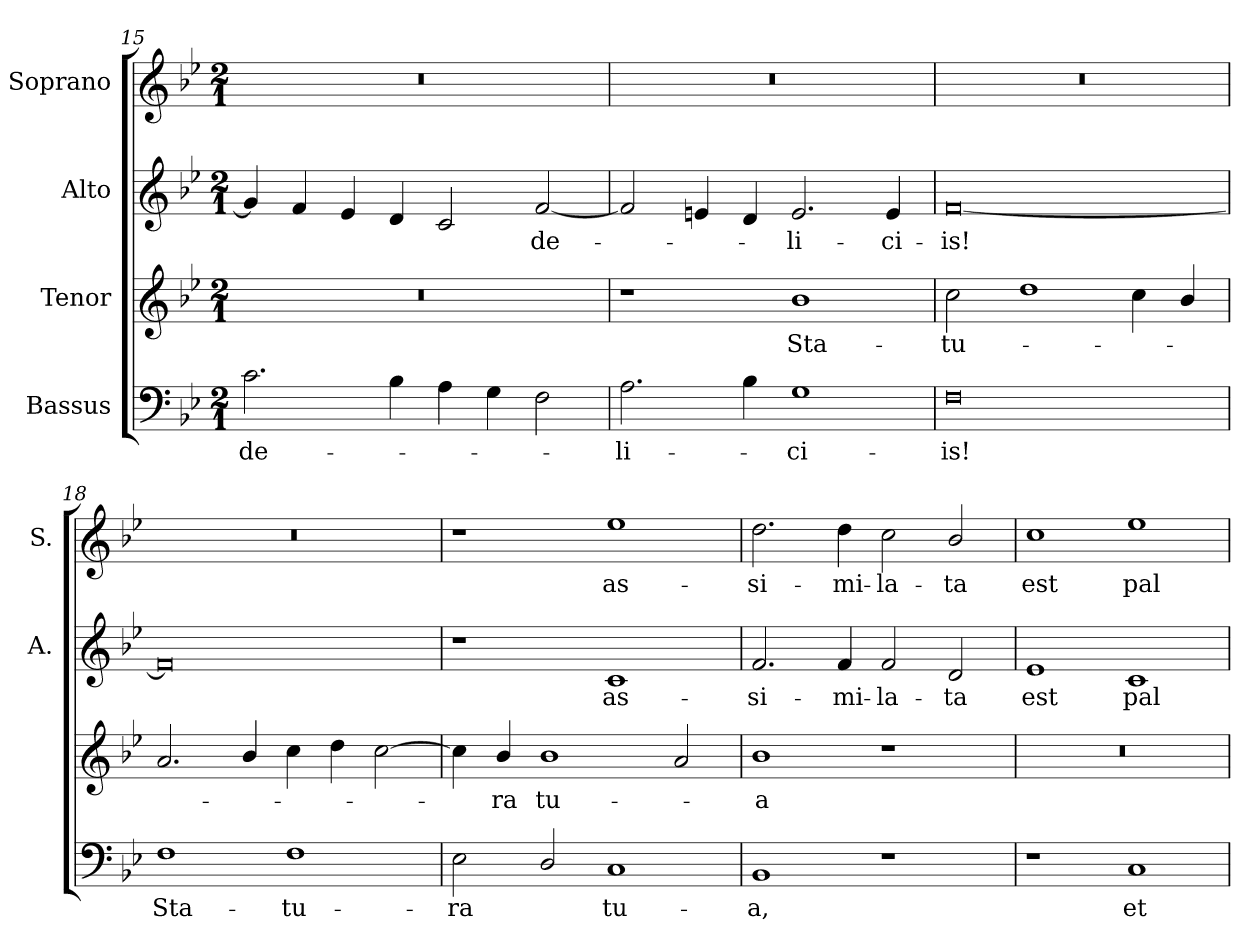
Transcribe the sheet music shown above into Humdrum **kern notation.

**kern	**text	**kern	**text	**kern	**text	**kern	**text
*part4	*part4	*part3	*part3	*part2	*part2	*part1	*part1
*staff4	*staff4	*staff3	*staff3	*staff2	*staff2	*staff1	*staff1
*I"Bassus	*	*I"Tenor	*	*I"Alto	*	*I"Soprano	*
*	*	*	*	*I'A.	*	*I'S.	*
*clefF4	*	*clefG2	*	*clefG2	*	*clefG2	*
*	*	*ITrd7c12	*	*	*	*	*
*k[b-e-]	*	*k[b-e-]	*	*k[b-e-]	*	*k[b-e-]	*
*B-:	*	*B-:	*	*B-:	*	*B-:	*
*M2/1	*	*M2/1	*	*M2/1	*	*M2/1	*
=15	=15	=15	=15	=15	=15	=15	=15
!	!LO:LY:b:color=#000000	!LO:N:vis=1	!	!	!	!LO:N:vis=1	!
2.ci\	de-	0r	.	4gi/]	.	0r	.
.	.	.	.	4fi/	.	.	.
.	.	.	.	4e-i/	.	.	.
4B-i\	.	.	.	4di/	.	.	.
4Ai\	.	.	.	2ci/	.	.	.
4Gi\	.	.	.	.	.	.	.
!	!	!	!	!	!LO:LY:b:color=#000000	!	!
2Fi\	.	.	.	[2fi/	de-	.	.
=16	=16	=16	=16	=16	=16	=16	=16
!	!LO:LY:b:color=#000000	!	!	!	!	!LO:N:vis=1	!
2.Ai\	-li-	1r	.	2fi/]	.	0r	.
.	.	.	.	4ei/	.	.	.
4B-i\	.	.	.	4di/	.	.	.
!	!LO:LY:b:color=#000000	!	!	!	!	!	!
!	!	!	!LO:LY:b:color=#000000	!	!	!	!
!	!	!	!	!	!LO:LY:b:color=#000000	!	!
1Gi	-ci-	1B-i	Sta-	2.ei/	-li-	.	.
!	!	!	!	!	!LO:LY:b:color=#000000	!	!
.	.	.	.	4ei/	-ci-	.	.
!!LO:LB:g=z
=17	=17	=17	=17	=17	=17	=17	=17
!	!LO:LY:b:color=#000000	!	!	!	!	!	!
!	!	!	!LO:LY:b:color=#000000	!	!	!	!
!	!	!	!	!	!LO:LY:b:color=#000000	!LO:N:vis=1	!
0Fi	-is!	2ci\	-tu-	[0fi	-is!	0r	.
.	.	1di	.	.	.	.	.
.	.	4ci\	.	.	.	.	.
.	.	4B-i/	.	.	.	.	.
=18	=18	=18	=18	=18	=18	=18	=18
!	!LO:LY:b:color=#000000	!	!	!	!	!LO:N:vis=1	!
1Fi	Sta-	2.Ai/	.	0fi]	.	0r	.
.	.	4B-i/	.	.	.	.	.
!	!LO:LY:b:color=#000000	!	!	!	!	!	!
1Fi	-tu-	4ci\	.	.	.	.	.
.	.	4di\	.	.	.	.	.
.	.	[2ci\	.	.	.	.	.
=19	=19	=19	=19	=19	=19	=19	=19
!	!LO:LY:b:color=#000000	!	!	!	!	!	!
2E-i\	-ra	4ci\]	.	1r	.	1r	.
!	!	!	!LO:LY:b:color=#000000	!	!	!	!
.	.	4B-i/	-ra	.	.	.	.
!	!	!	!LO:LY:b:color=#000000	!	!	!	!
2Di/	.	1B-i	tu-	.	.	.	.
!	!LO:LY:b:color=#000000	!	!	!	!	!	!
!	!	!	!	!	!LO:LY:b:color=#000000	!	!
!	!	!	!	!	!	!	!LO:LY:b:color=#000000
1Ci	tu-	.	.	1ci	as-	1ee-i	as-
.	.	2Ai/	.	.	.	.	.
=20	=20	=20	=20	=20	=20	=20	=20
!	!LO:LY:b:color=#000000	!	!	!	!	!	!
!	!	!	!LO:LY:b:color=#000000	!	!	!	!
!	!	!	!	!	!LO:LY:b:color=#000000	!	!
!	!	!	!	!	!	!	!LO:LY:b:color=#000000
1BB-i	-a,	1B-i	-a	2.fi/	-si-	2.ddi\	-si-
!	!	!	!	!	!LO:LY:b:color=#000000	!	!
!	!	!	!	!	!	!	!LO:LY:b:color=#000000
.	.	.	.	4fi/	-mi-	4ddi\	-mi-
!	!	!	!	!	!LO:LY:b:color=#000000	!	!
!	!	!	!	!	!	!	!LO:LY:b:color=#000000
1r	.	1r	.	2fi/	-la-	2cci\	-la-
!	!	!	!	!	!LO:LY:b:color=#000000	!	!
!	!	!	!	!	!	!	!LO:LY:b:color=#000000
.	.	.	.	2di/	-ta	2b-i/	-ta
=21	=21	=21	=21	=21	=21	=21	=21
!	!	!LO:N:vis=1	!	!	!	!	!
!	!	!	!	!	!LO:LY:b:color=#000000	!	!
!	!	!	!	!	!	!	!LO:LY:b:color=#000000
1r	.	0r	.	1e-i	est	1cci	est
!	!LO:LY:b:color=#000000	!	!	!	!	!	!
!	!	!	!	!	!LO:LY:b:color=#000000	!	!
!	!	!	!	!	!	!	!LO:LY:b:color=#000000
1Ci	et	.	.	1ci	pal-	1ee-i	pal-
=	=	=	=	=	=	=	=
*-	*-	*-	*-	*-	*-	*-	*-
